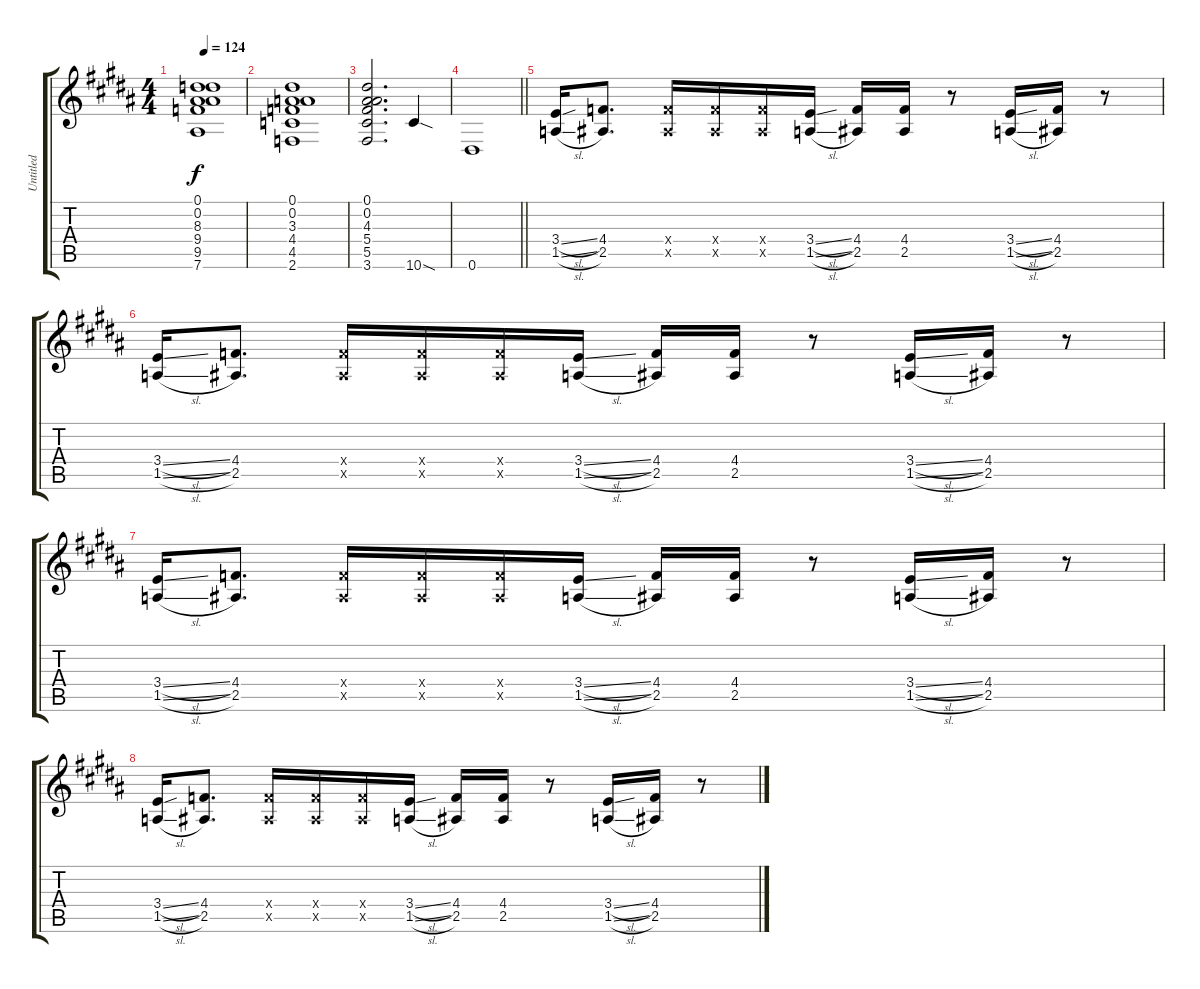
\track ("Untitled" "Untitled") {instrument overdrivenguitar}
\staff {score tabs}
\tuning (Eb4 Bb3 Gb3 Db3 Ab2 Eb2) {hide}
\ts (4 4)
\tempo 124
\clef g2
\ks g#minor
(0.1 0.2 8.3 9.4 9.5 7.6).1{dy f} |
(0.1 0.2 3.3 4.4 4.5 2.6).1 |
(0.1 0.2 4.3 5.4 5.5 3.6).2{d} 10.6{sod}.4 |
\barLineRight lightlight
0.6.1 |
(3.4{sl} 1.5{sl}).16 (4.4 2.5).8{d} (4.4{x} 2.5{x}).16 (4.4{x} 2.5{x}).16 (4.4{x} 2.5{x}).16 (3.4{sl} 1.5{sl}).16 (4.4 2.5).16 (4.4 2.5).16 r.8 (3.4{sl} 1.5{sl}).16 (4.4 2.5).16 r.8 |
(3.4{sl} 1.5{sl}).16 (4.4 2.5).8{d} (4.4{x} 2.5{x}).16 (4.4{x} 2.5{x}).16 (4.4{x} 2.5{x}).16 (3.4{sl} 1.5{sl}).16 (4.4 2.5).16 (4.4 2.5).16 r.8 (3.4{sl} 1.5{sl}).16 (4.4 2.5).16 r.8 |
(3.4{sl} 1.5{sl}).16 (4.4 2.5).8{d} (4.4{x} 2.5{x}).16 (4.4{x} 2.5{x}).16 (4.4{x} 2.5{x}).16 (3.4{sl} 1.5{sl}).16 (4.4 2.5).16 (4.4 2.5).16 r.8 (3.4{sl} 1.5{sl}).16 (4.4 2.5).16 r.8 |
(3.4{sl} 1.5{sl}).16 (4.4 2.5).8{d} (4.4{x} 2.5{x}).16 (4.4{x} 2.5{x}).16 (4.4{x} 2.5{x}).16 (3.4{sl} 1.5{sl}).16 (4.4 2.5).16 (4.4 2.5).16 r.8 (3.4{sl} 1.5{sl}).16 (4.4 2.5).16 r.8
